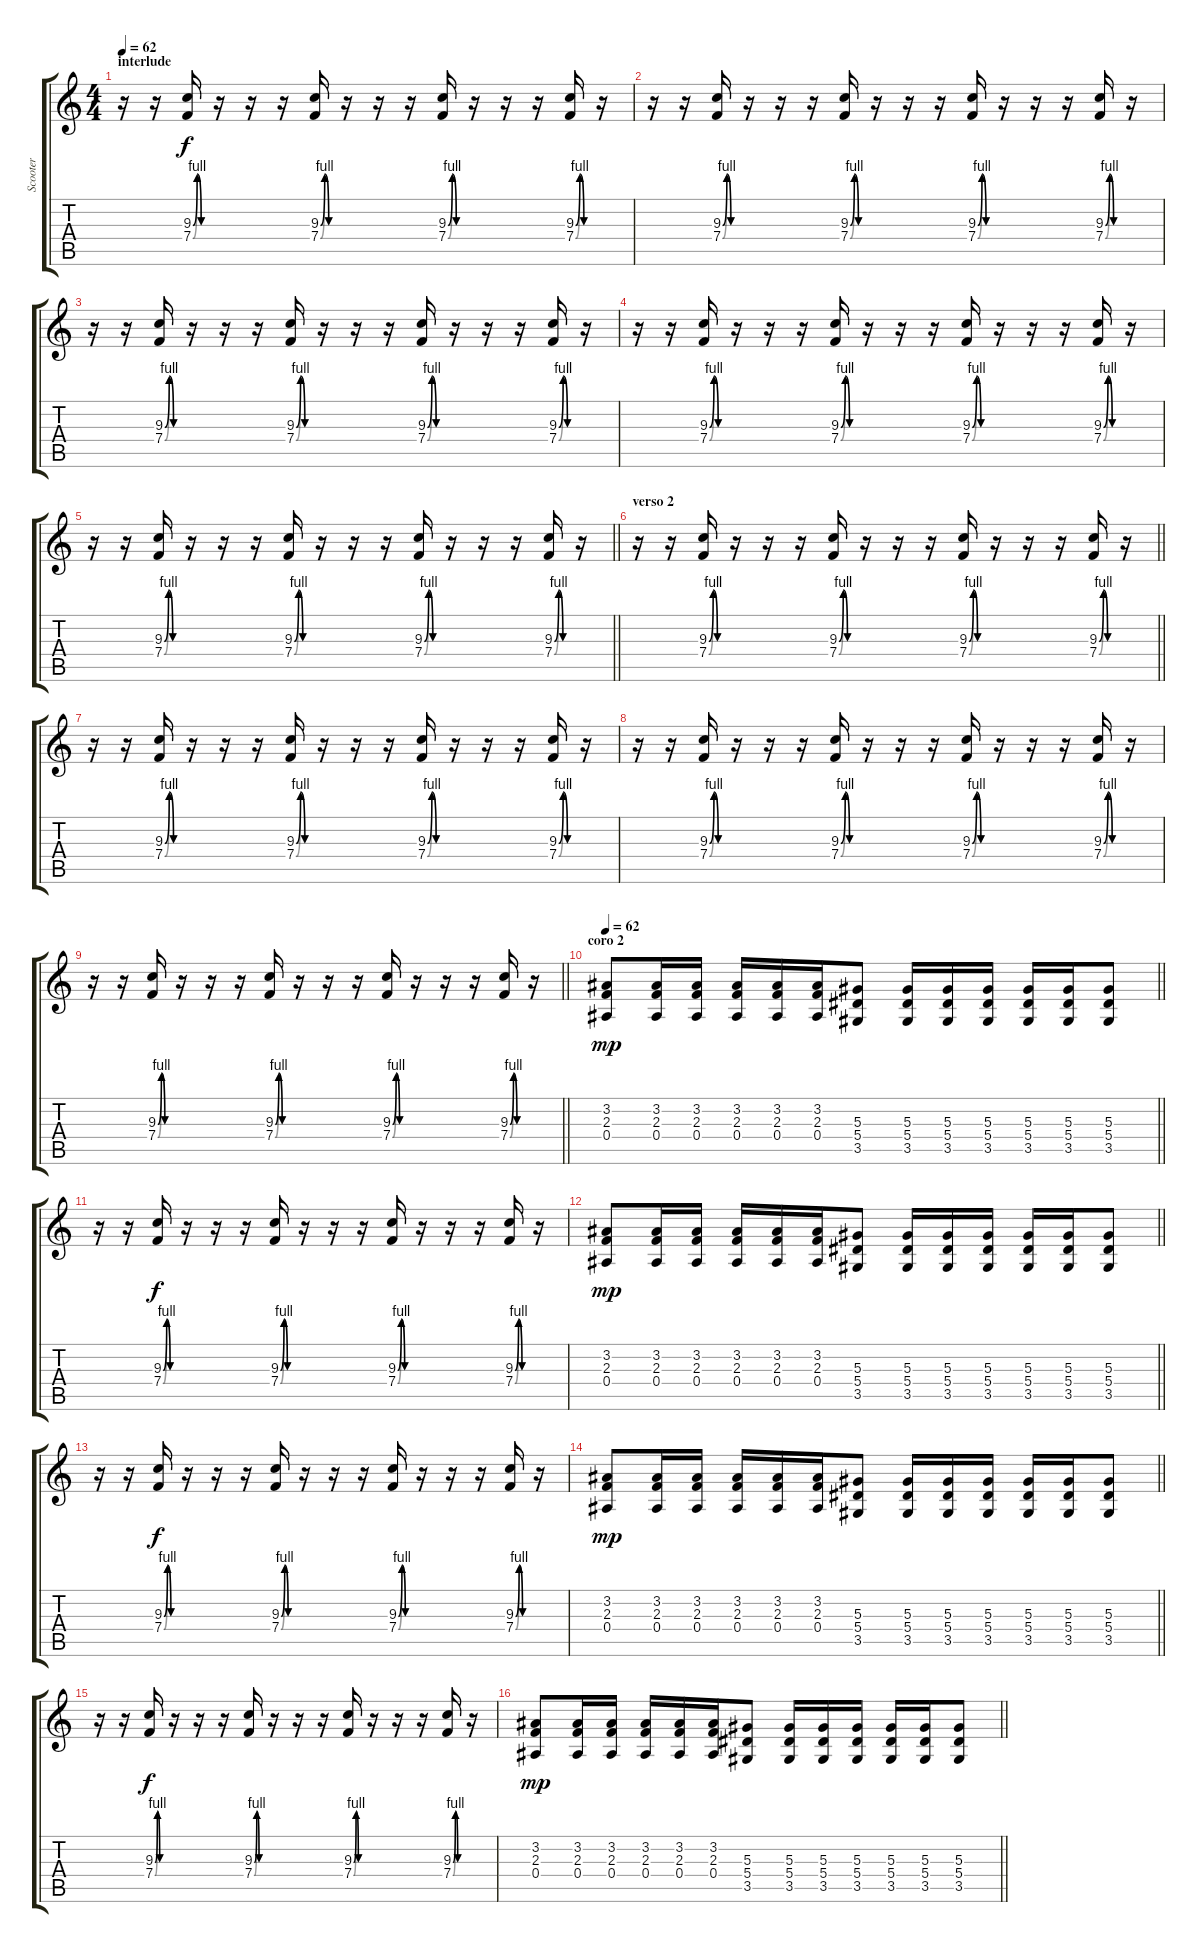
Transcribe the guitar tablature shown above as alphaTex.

\track ("Scooter" "Scooter") {instrument overdrivenguitar}
\staff {score tabs}
\tuning (C4 G3 Eb3 Bb2 F2 C2) {hide}
\ts (4 4)
\section ("" "interlude")
\tempo 62
\clef g2
\ks c
r.16{dy mp volume 10} r.16 (9.3{be (custom 0 0 15 4 30 0 60 0)} 7.4{be (custom 0 0 15 4 29 0 60 0)}).16{dy f} r.16 r.16 r.16 (9.3{be (custom 0 0 15 4 30 0 60 0)} 7.4{be (custom 0 0 15 4 29 0 60 0)}).16 r.16 r.16 r.16 (9.3{be (custom 0 0 15 4 30 0 60 0)} 7.4{be (custom 0 0 15 4 29 0 60 0)}).16 r.16 r.16 r.16 (9.3{be (custom 0 0 15 4 30 0 60 0)} 7.4{be (custom 0 0 15 4 29 0 60 0)}).16 r.16 |
r.16 r.16 (9.3{be (custom 0 0 15 4 30 0 60 0)} 7.4{be (custom 0 0 15 4 29 0 60 0)}).16 r.16 r.16 r.16 (9.3{be (custom 0 0 15 4 30 0 60 0)} 7.4{be (custom 0 0 15 4 29 0 60 0)}).16 r.16 r.16 r.16 (9.3{be (custom 0 0 15 4 30 0 60 0)} 7.4{be (custom 0 0 15 4 29 0 60 0)}).16 r.16 r.16 r.16 (9.3{be (custom 0 0 15 4 30 0 60 0)} 7.4{be (custom 0 0 15 4 29 0 60 0)}).16 r.16 |
r.16 r.16 (9.3{be (custom 0 0 15 4 30 0 60 0)} 7.4{be (custom 0 0 15 4 29 0 60 0)}).16 r.16 r.16 r.16 (9.3{be (custom 0 0 15 4 30 0 60 0)} 7.4{be (custom 0 0 15 4 29 0 60 0)}).16 r.16 r.16 r.16 (9.3{be (custom 0 0 15 4 30 0 60 0)} 7.4{be (custom 0 0 15 4 29 0 60 0)}).16 r.16 r.16 r.16 (9.3{be (custom 0 0 15 4 30 0 60 0)} 7.4{be (custom 0 0 15 4 29 0 60 0)}).16 r.16 |
r.16 r.16 (9.3{be (custom 0 0 15 4 30 0 60 0)} 7.4{be (custom 0 0 15 4 29 0 60 0)}).16 r.16 r.16 r.16 (9.3{be (custom 0 0 15 4 30 0 60 0)} 7.4{be (custom 0 0 15 4 29 0 60 0)}).16 r.16 r.16 r.16 (9.3{be (custom 0 0 15 4 30 0 60 0)} 7.4{be (custom 0 0 15 4 29 0 60 0)}).16 r.16 r.16 r.16 (9.3{be (custom 0 0 15 4 30 0 60 0)} 7.4{be (custom 0 0 15 4 29 0 60 0)}).16 r.16 |
\barLineRight lightlight
r.16 r.16 (9.3{be (custom 0 0 15 4 30 0 60 0)} 7.4{be (custom 0 0 15 4 29 0 60 0)}).16 r.16 r.16 r.16 (9.3{be (custom 0 0 15 4 30 0 60 0)} 7.4{be (custom 0 0 15 4 29 0 60 0)}).16 r.16 r.16 r.16 (9.3{be (custom 0 0 15 4 30 0 60 0)} 7.4{be (custom 0 0 15 4 29 0 60 0)}).16 r.16 r.16 r.16 (9.3{be (custom 0 0 15 4 30 0 60 0)} 7.4{be (custom 0 0 15 4 29 0 60 0)}).16 r.16 |
\section ("" "verso 2")
\barLineRight lightlight
r.16 r.16 (9.3{be (custom 0 0 15 4 30 0 60 0)} 7.4{be (custom 0 0 15 4 29 0 60 0)}).16 r.16 r.16 r.16 (9.3{be (custom 0 0 15 4 30 0 60 0)} 7.4{be (custom 0 0 15 4 29 0 60 0)}).16 r.16 r.16 r.16 (9.3{be (custom 0 0 15 4 30 0 60 0)} 7.4{be (custom 0 0 15 4 29 0 60 0)}).16 r.16 r.16 r.16 (9.3{be (custom 0 0 15 4 30 0 60 0)} 7.4{be (custom 0 0 15 4 29 0 60 0)}).16 r.16 |
r.16 r.16 (9.3{be (custom 0 0 15 4 30 0 60 0)} 7.4{be (custom 0 0 15 4 29 0 60 0)}).16 r.16 r.16 r.16 (9.3{be (custom 0 0 15 4 30 0 60 0)} 7.4{be (custom 0 0 15 4 29 0 60 0)}).16 r.16 r.16 r.16 (9.3{be (custom 0 0 15 4 30 0 60 0)} 7.4{be (custom 0 0 15 4 29 0 60 0)}).16 r.16 r.16 r.16 (9.3{be (custom 0 0 15 4 30 0 60 0)} 7.4{be (custom 0 0 15 4 29 0 60 0)}).16 r.16 |
r.16 r.16 (9.3{be (custom 0 0 15 4 30 0 60 0)} 7.4{be (custom 0 0 15 4 29 0 60 0)}).16 r.16 r.16 r.16 (9.3{be (custom 0 0 15 4 30 0 60 0)} 7.4{be (custom 0 0 15 4 29 0 60 0)}).16 r.16 r.16 r.16 (9.3{be (custom 0 0 15 4 30 0 60 0)} 7.4{be (custom 0 0 15 4 29 0 60 0)}).16 r.16 r.16 r.16 (9.3{be (custom 0 0 15 4 30 0 60 0)} 7.4{be (custom 0 0 15 4 29 0 60 0)}).16 r.16 |
\barLineRight lightlight
r.16 r.16 (9.3{be (custom 0 0 15 4 30 0 60 0)} 7.4{be (custom 0 0 15 4 29 0 60 0)}).16 r.16 r.16 r.16 (9.3{be (custom 0 0 15 4 30 0 60 0)} 7.4{be (custom 0 0 15 4 29 0 60 0)}).16 r.16 r.16 r.16 (9.3{be (custom 0 0 15 4 30 0 60 0)} 7.4{be (custom 0 0 15 4 29 0 60 0)}).16 r.16 r.16 r.16 (9.3{be (custom 0 0 15 4 30 0 60 0)} 7.4{be (custom 0 0 15 4 29 0 60 0)}).16 r.16 |
\section ("" "coro 2")
\tempo 62
\barLineRight lightlight
(3.2 2.3 0.4).8{dy mp volume 13 instrument overdrivenguitar} (3.2 2.3 0.4).16 (3.2 2.3 0.4).16 (3.2 2.3 0.4).16 (3.2 2.3 0.4).16 (3.2 2.3 0.4).16 (5.3 5.4 3.5).8 (5.3 5.4 3.5).16 (5.3 5.4 3.5).16 (5.3 5.4 3.5).16 (5.3 5.4 3.5).16 (5.3 5.4 3.5).16 (5.3 5.4 3.5).8 |
r.16 r.16 (9.3{be (custom 0 0 15 4 30 0 60 0)} 7.4{be (custom 0 0 15 4 29 0 60 0)}).16{dy f} r.16 r.16 r.16 (9.3{be (custom 0 0 15 4 30 0 60 0)} 7.4{be (custom 0 0 15 4 29 0 60 0)}).16 r.16 r.16 r.16 (9.3{be (custom 0 0 15 4 30 0 60 0)} 7.4{be (custom 0 0 15 4 29 0 60 0)}).16 r.16 r.16 r.16 (9.3{be (custom 0 0 15 4 30 0 60 0)} 7.4{be (custom 0 0 15 4 29 0 60 0)}).16 r.16 |
\barLineRight lightlight
(3.2 2.3 0.4).8{dy mp} (3.2 2.3 0.4).16 (3.2 2.3 0.4).16 (3.2 2.3 0.4).16 (3.2 2.3 0.4).16 (3.2 2.3 0.4).16 (5.3 5.4 3.5).8 (5.3 5.4 3.5).16 (5.3 5.4 3.5).16 (5.3 5.4 3.5).16 (5.3 5.4 3.5).16 (5.3 5.4 3.5).16 (5.3 5.4 3.5).8 |
r.16 r.16 (9.3{be (custom 0 0 15 4 30 0 60 0)} 7.4{be (custom 0 0 15 4 29 0 60 0)}).16{dy f} r.16 r.16 r.16 (9.3{be (custom 0 0 15 4 30 0 60 0)} 7.4{be (custom 0 0 15 4 29 0 60 0)}).16 r.16 r.16 r.16 (9.3{be (custom 0 0 15 4 30 0 60 0)} 7.4{be (custom 0 0 15 4 29 0 60 0)}).16 r.16 r.16 r.16 (9.3{be (custom 0 0 15 4 30 0 60 0)} 7.4{be (custom 0 0 15 4 29 0 60 0)}).16 r.16 |
\barLineRight lightlight
(3.2 2.3 0.4).8{dy mp} (3.2 2.3 0.4).16 (3.2 2.3 0.4).16 (3.2 2.3 0.4).16 (3.2 2.3 0.4).16 (3.2 2.3 0.4).16 (5.3 5.4 3.5).8 (5.3 5.4 3.5).16 (5.3 5.4 3.5).16 (5.3 5.4 3.5).16 (5.3 5.4 3.5).16 (5.3 5.4 3.5).16 (5.3 5.4 3.5).8 |
r.16 r.16 (9.3{be (custom 0 0 15 4 30 0 60 0)} 7.4{be (custom 0 0 15 4 29 0 60 0)}).16{dy f} r.16 r.16 r.16 (9.3{be (custom 0 0 15 4 30 0 60 0)} 7.4{be (custom 0 0 15 4 29 0 60 0)}).16 r.16 r.16 r.16 (9.3{be (custom 0 0 15 4 30 0 60 0)} 7.4{be (custom 0 0 15 4 29 0 60 0)}).16 r.16 r.16 r.16 (9.3{be (custom 0 0 15 4 30 0 60 0)} 7.4{be (custom 0 0 15 4 29 0 60 0)}).16 r.16 |
\barLineRight lightlight
(3.2 2.3 0.4).8{dy mp} (3.2 2.3 0.4).16 (3.2 2.3 0.4).16 (3.2 2.3 0.4).16 (3.2 2.3 0.4).16 (3.2 2.3 0.4).16 (5.3 5.4 3.5).8 (5.3 5.4 3.5).16 (5.3 5.4 3.5).16 (5.3 5.4 3.5).16 (5.3 5.4 3.5).16 (5.3 5.4 3.5).16 (5.3 5.4 3.5).8
